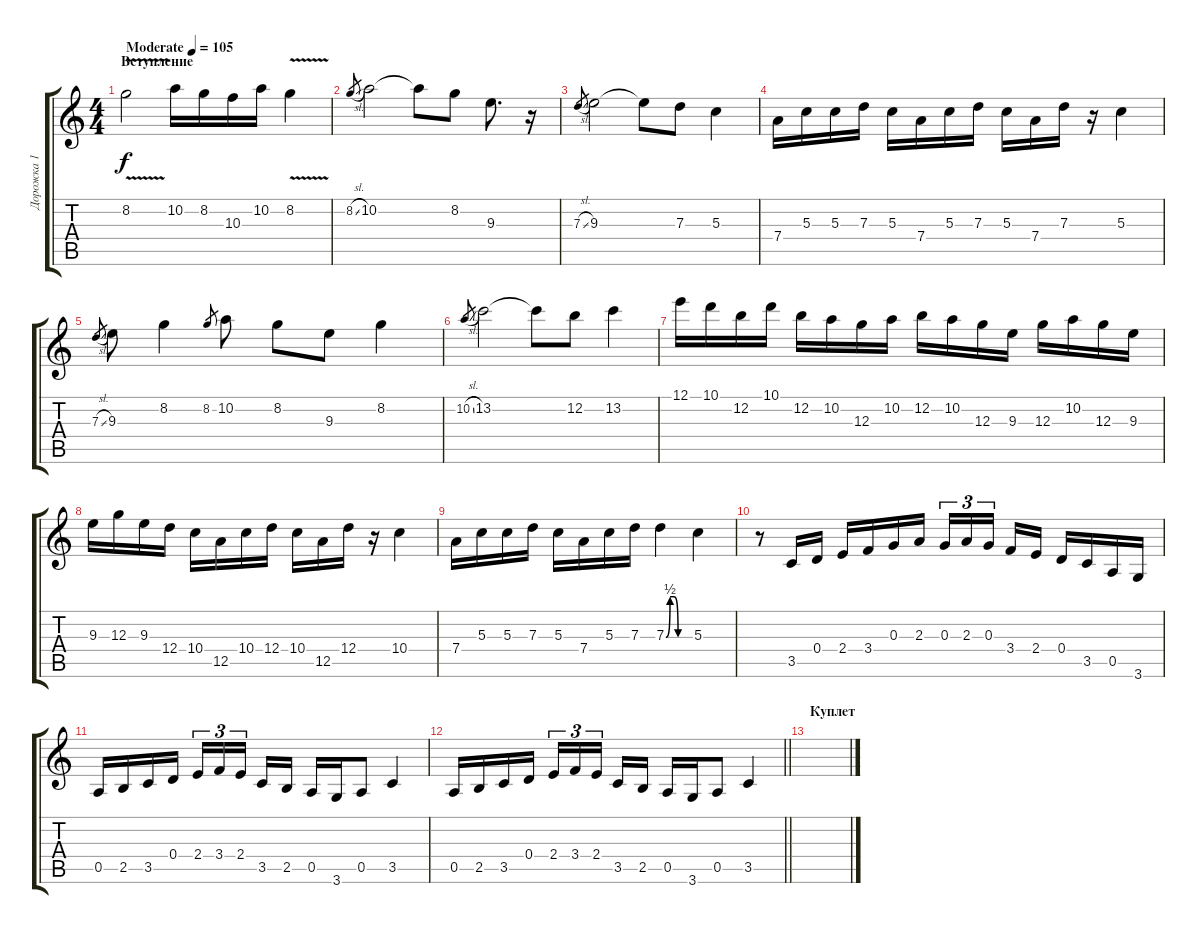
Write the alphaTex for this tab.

\track ("Дорожка 1" "Дорожка 1") {instrument acousticguitarsteel}
\staff {score tabs}
\tuning (E4 B3 G3 D3 A2 E2) {hide}
\ts (4 4)
\section ("" "Вступление")
\tempo (105 "Moderate")
\clef g2
\ks c
8.2{v}.2{dy f instrument acousticguitarsteel} 10.2.16 8.2.16 10.3.16 10.2.16 8.2{v}.4 |
8.2{sl}.8{gr} 10.2.2 10.2{t}.8 8.2.8 9.3.8{d} r.16 |
7.3{sl}.8{gr} 9.3.2 9.3{t}.8 7.3.8 5.3.4 |
7.4.16 5.3.16 5.3.16 7.3.16 5.3.16 7.4.16 5.3.16 7.3.16 5.3.16 7.4.16 7.3.16 r.16 5.3.4 |
7.3{sl}.8{gr} 9.3.8 8.2.4 8.2.8{gr} 10.2.8 8.2.8 9.3.8 8.2.4 |
10.2{sl}.8{gr} 13.2.2 13.2{t}.8 12.2.8 13.2.4 |
12.1.16 10.1.16 12.2.16 10.1.16 12.2.16 10.2.16 12.3.16 10.2.16 12.2.16 10.2.16 12.3.16 9.3.16 12.3.16 10.2.16 12.3.16 9.3.16 |
9.3.16 12.3.16 9.3.16 12.4.16 10.4.16 12.5.16 10.4.16 12.4.16 10.4.16 12.5.16 12.4.16 r.16 10.4.4 |
7.4.16 5.3.16 5.3.16 7.3.16 5.3.16 7.4.16 5.3.16 7.3.16 7.3{be (custom 0 0 10 2 20 2 30 0 60 0)}.4 5.3.4 |
r.8 3.5.16 0.4.16 2.4.16 3.4.16 0.3.16 2.3.16 0.3.16{tu (3 2)} 2.3.16{tu (3 2)} 0.3.16{tu (3 2) beam splitsecondary} 3.4.16 2.4.16 0.4.16 3.5.16 0.5.16 3.6.16 |
0.5.16 2.5.16 3.5.16 0.4.16 2.4.16{tu (3 2)} 3.4.16{tu (3 2)} 2.4.16{tu (3 2) beam splitsecondary} 3.5.16 2.5.16 0.5.16 3.6.16 0.5.8 3.5.4 |
\barLineRight lightlight
0.5.16 2.5.16 3.5.16 0.4.16 2.4.16{tu (3 2)} 3.4.16{tu (3 2)} 2.4.16{tu (3 2) beam splitsecondary} 3.5.16 2.5.16 0.5.16 3.6.16 0.5.8 3.5.4 |
\section ("" "Куплет")
